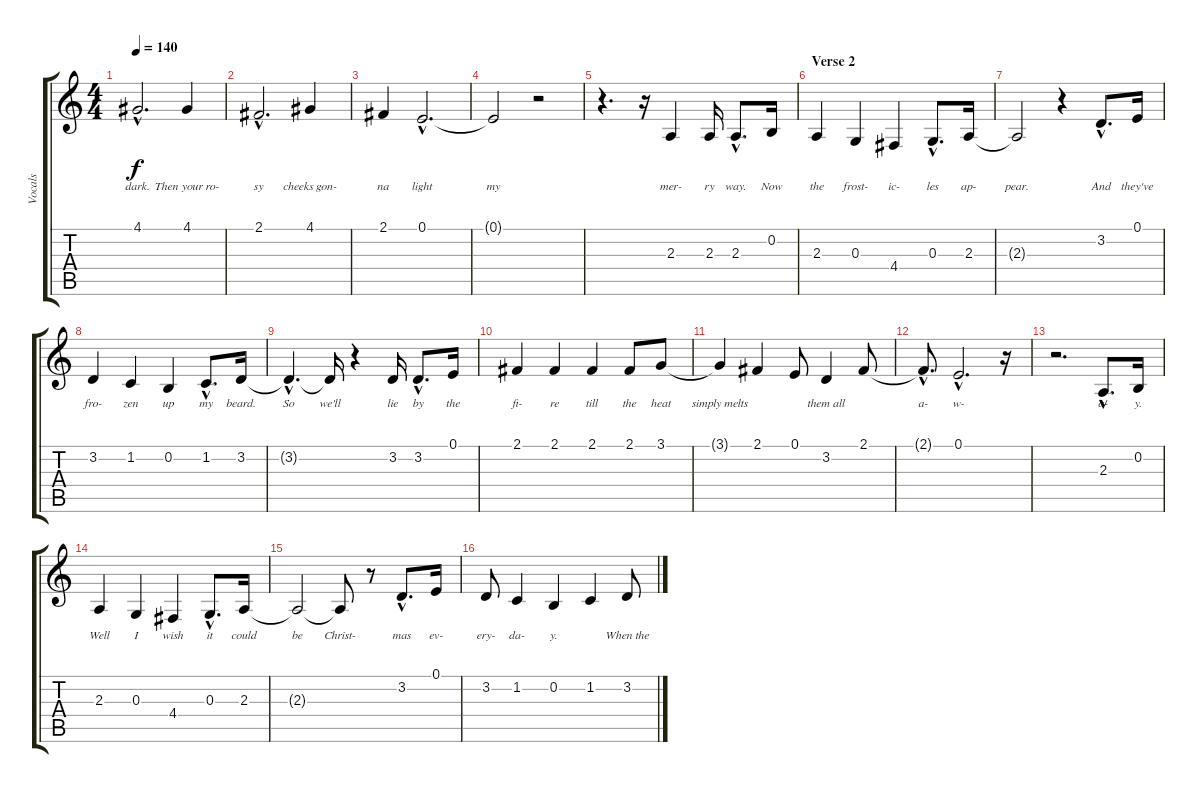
\track ("Vocals" "Vocals") {instrument lead5charang}
\staff {score tabs}
\tuning (E4 B3 G3 D3 A2 E2) {hide}
\ts (4 4)
\tempo 140
\clef g2
\ks c
4.1{hac}.2{d lyrics (0 "dark.") lyrics (1 "") lyrics (2 "") lyrics (3 "") lyrics (4 "") dy f} 4.1.4{lyrics (0 "Then your ro-") lyrics (1 "") lyrics (2 "") lyrics (3 "") lyrics (4 "")} |
2.1{hac}.2{d lyrics (0 "sy") lyrics (1 "") lyrics (2 "") lyrics (3 "") lyrics (4 "")} 4.1.4{lyrics (0 "cheeks gon-") lyrics (1 "") lyrics (2 "") lyrics (3 "") lyrics (4 "")} |
2.1.4{lyrics (0 "na") lyrics (1 "") lyrics (2 "") lyrics (3 "") lyrics (4 "")} 0.1{hac}.2{d lyrics (0 "light") lyrics (1 "") lyrics (2 "") lyrics (3 "") lyrics (4 "")} |
0.1{t}.2{lyrics (0 "my") lyrics (1 "") lyrics (2 "") lyrics (3 "") lyrics (4 "")} r.2 |
r.4{d} r.16 2.3.4{lyrics (0 "mer-") lyrics (1 "") lyrics (2 "") lyrics (3 "") lyrics (4 "")} 2.3.16{lyrics (0 "ry") lyrics (1 "") lyrics (2 "") lyrics (3 "") lyrics (4 "")} 2.3{hac}.8{d lyrics (0 "way.") lyrics (1 "") lyrics (2 "") lyrics (3 "") lyrics (4 "")} 0.2.16{lyrics (0 "Now") lyrics (1 "") lyrics (2 "") lyrics (3 "") lyrics (4 "")} |
\section ("" "Verse 2")
2.3.4{lyrics (0 "the") lyrics (1 "") lyrics (2 "") lyrics (3 "") lyrics (4 "")} 0.3.4{lyrics (0 "frost-") lyrics (1 "") lyrics (2 "") lyrics (3 "") lyrics (4 "")} 4.4.4{lyrics (0 "ic-") lyrics (1 "") lyrics (2 "") lyrics (3 "") lyrics (4 "")} 0.3{hac}.8{d lyrics (0 "les") lyrics (1 "") lyrics (2 "") lyrics (3 "") lyrics (4 "")} 2.3.16{lyrics (0 "ap-") lyrics (1 "") lyrics (2 "") lyrics (3 "") lyrics (4 "")} |
2.3{t}.2{lyrics (0 "pear.") lyrics (1 "") lyrics (2 "") lyrics (3 "") lyrics (4 "")} r.4 3.2{hac}.8{d lyrics (0 "And") lyrics (1 "") lyrics (2 "") lyrics (3 "") lyrics (4 "")} 0.1.16{lyrics (0 "they've") lyrics (1 "") lyrics (2 "") lyrics (3 "") lyrics (4 "")} |
3.2.4{lyrics (0 "fro-") lyrics (1 "") lyrics (2 "") lyrics (3 "") lyrics (4 "")} 1.2.4{lyrics (0 "zen") lyrics (1 "") lyrics (2 "") lyrics (3 "") lyrics (4 "")} 0.2.4{lyrics (0 "up") lyrics (1 "") lyrics (2 "") lyrics (3 "") lyrics (4 "")} 1.2{hac}.8{d lyrics (0 "my") lyrics (1 "") lyrics (2 "") lyrics (3 "") lyrics (4 "")} 3.2.16{lyrics (0 "beard.") lyrics (1 "") lyrics (2 "") lyrics (3 "") lyrics (4 "")} |
3.2{hac t}.4{d lyrics (0 "So") lyrics (1 "") lyrics (2 "") lyrics (3 "") lyrics (4 "")} 3.2{t}.16{lyrics (0 "we'll") lyrics (1 "") lyrics (2 "") lyrics (3 "") lyrics (4 "")} r.4 3.2.16{lyrics (0 "lie") lyrics (1 "") lyrics (2 "") lyrics (3 "") lyrics (4 "")} 3.2{hac}.8{d lyrics (0 "by") lyrics (1 "") lyrics (2 "") lyrics (3 "") lyrics (4 "")} 0.1.16{lyrics (0 "the") lyrics (1 "") lyrics (2 "") lyrics (3 "") lyrics (4 "")} |
2.1.4{lyrics (0 "fi-") lyrics (1 "") lyrics (2 "") lyrics (3 "") lyrics (4 "")} 2.1.4{lyrics (0 "re") lyrics (1 "") lyrics (2 "") lyrics (3 "") lyrics (4 "")} 2.1.4{lyrics (0 "till") lyrics (1 "") lyrics (2 "") lyrics (3 "") lyrics (4 "")} 2.1.8{lyrics (0 "the") lyrics (1 "") lyrics (2 "") lyrics (3 "") lyrics (4 "")} 3.1.8{lyrics (0 "heat") lyrics (1 "") lyrics (2 "") lyrics (3 "") lyrics (4 "")} |
3.1{t}.4{lyrics (0 "simply melts") lyrics (1 "") lyrics (2 "") lyrics (3 "") lyrics (4 "")} 2.1.4{lyrics (0 "") lyrics (1 "") lyrics (2 "") lyrics (3 "") lyrics (4 "")} 0.1.8{lyrics (0 "") lyrics (1 "") lyrics (2 "") lyrics (3 "") lyrics (4 "")} 3.2.4{lyrics (0 "them all") lyrics (1 "") lyrics (2 "") lyrics (3 "") lyrics (4 "")} 2.1.8{lyrics (0 "") lyrics (1 "") lyrics (2 "") lyrics (3 "") lyrics (4 "")} |
2.1{hac t}.8{d lyrics (0 "a-") lyrics (1 "") lyrics (2 "") lyrics (3 "") lyrics (4 "")} 0.1{hac}.2{d lyrics (0 "w-") lyrics (1 "") lyrics (2 "") lyrics (3 "") lyrics (4 "")} r.16 |
r.2{d} 2.3{hac}.8{d lyrics (0 "a-") lyrics (1 "") lyrics (2 "") lyrics (3 "") lyrics (4 "")} 0.2.16{lyrics (0 "y.") lyrics (1 "") lyrics (2 "") lyrics (3 "") lyrics (4 "")} |
2.3.4{lyrics (0 "Well") lyrics (1 "") lyrics (2 "") lyrics (3 "") lyrics (4 "")} 0.3.4{lyrics (0 "I") lyrics (1 "") lyrics (2 "") lyrics (3 "") lyrics (4 "")} 4.4.4{lyrics (0 "wish") lyrics (1 "") lyrics (2 "") lyrics (3 "") lyrics (4 "")} 0.3{hac}.8{d lyrics (0 "it") lyrics (1 "") lyrics (2 "") lyrics (3 "") lyrics (4 "")} 2.3.16{lyrics (0 "could") lyrics (1 "") lyrics (2 "") lyrics (3 "") lyrics (4 "")} |
2.3{t}.2{lyrics (0 "be") lyrics (1 "") lyrics (2 "") lyrics (3 "") lyrics (4 "")} 2.3{t}.8{lyrics (0 "Christ-") lyrics (1 "") lyrics (2 "") lyrics (3 "") lyrics (4 "")} r.8 3.2{hac}.8{d lyrics (0 "mas") lyrics (1 "") lyrics (2 "") lyrics (3 "") lyrics (4 "")} 0.1.16{lyrics (0 "ev-") lyrics (1 "") lyrics (2 "") lyrics (3 "") lyrics (4 "")} |
3.2.8{lyrics (0 "ery-") lyrics (1 "") lyrics (2 "") lyrics (3 "") lyrics (4 "")} 1.2.4{lyrics (0 "da-") lyrics (1 "") lyrics (2 "") lyrics (3 "") lyrics (4 "")} 0.2.4{lyrics (0 "y.") lyrics (1 "") lyrics (2 "") lyrics (3 "") lyrics (4 "")} 1.2.4{lyrics (0 "") lyrics (1 "") lyrics (2 "") lyrics (3 "") lyrics (4 "")} 3.2.8{lyrics (0 "When the") lyrics (1 "") lyrics (2 "") lyrics (3 "") lyrics (4 "")}
